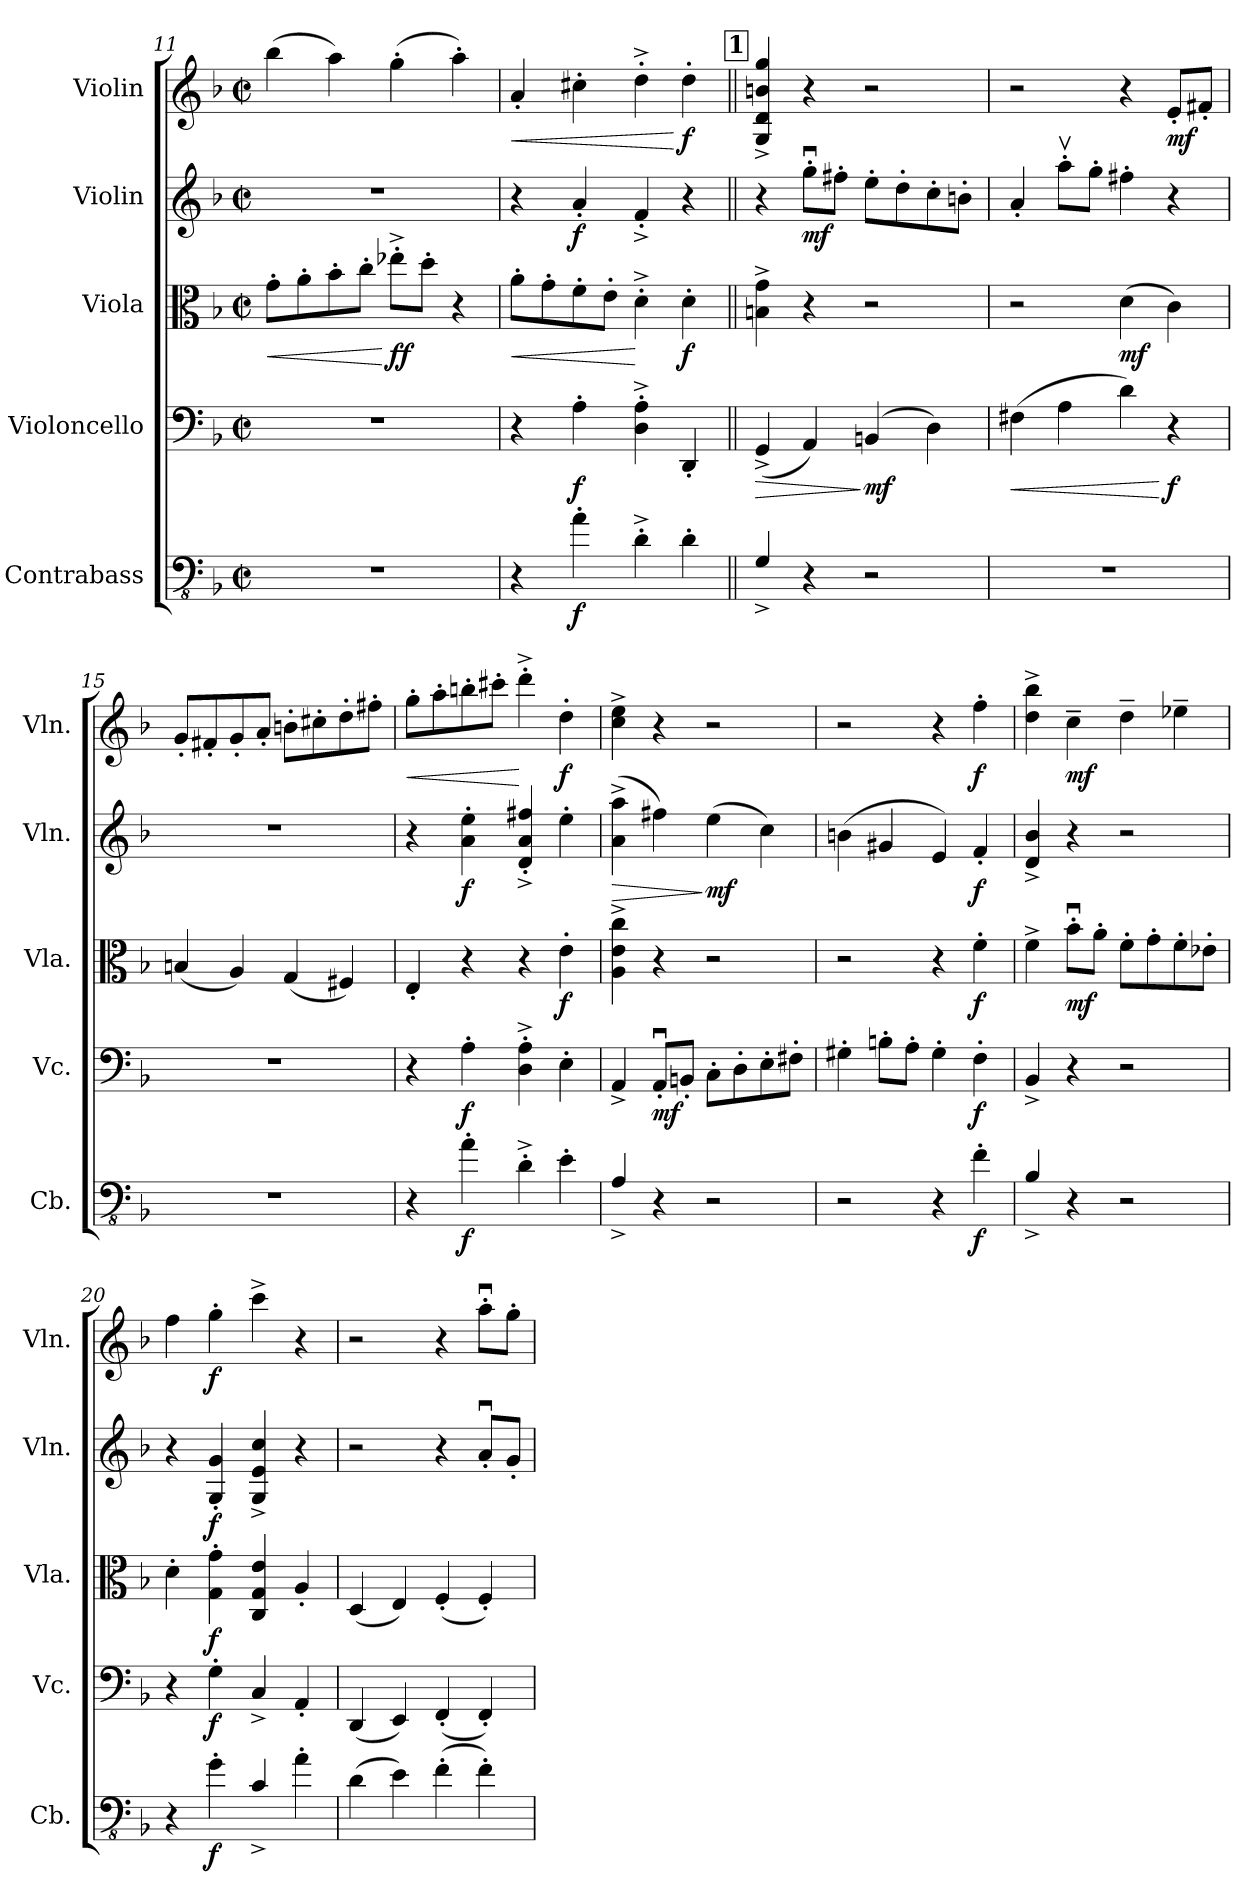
**kern	**dynam	**kern	**dynam	**kern	**dynam	**kern	**dynam	**kern	**dynam
*part5	*part5	*part4	*part4	*part3	*part3	*part2	*part2	*part1	*part1
*staff5	*staff5	*staff4	*staff4	*staff3	*staff3	*staff2	*staff2	*staff1	*staff1
*I"Contrabass	*	*I"Violoncello	*	*I"Viola	*	*I"Violin	*	*I"Violin	*
*I'Cb.	*	*I'Vc.	*	*I'Vla.	*	*I'Vln.	*	*I'Vln.	*
*clefFv4	*	*clefF4	*	*clefC3	*	*clefG2	*	*clefG2	*
*ITrd7c12	*	*	*	*	*	*	*	*	*
*k[b-]	*	*k[b-]	*	*k[b-]	*	*k[b-]	*	*k[b-]	*
*M2/2	*	*M2/2	*	*M2/2	*	*M2/2	*	*M2/2	*
*met(c|)	*	*met(c|)	*	*met(c|)	*	*met(c|)	*	*met(c|)	*
=11	=11	=11	=11	=11	=11	=11	=11	=11	=11
!	!	!	!	!	!LO:HP:b	!	!	!	!
1r	.	1r	.	8g'\L	<	1r	.	(4bb-\	.
.	.	.	.	8a'\	.	.	.	.	.
.	.	.	.	8b-'\	.	.	.	4aa\)	.
.	.	.	.	8cc'\J	.	.	.	.	.
!	!	!	!	!	!LO:DY:n=1:b	!	!	!	!
.	.	.	.	8ee-X^'\L	[ ff	.	.	(4gg'\	.
.	.	.	.	8dd'\J	.	.	.	.	.
.	.	.	.	4r	.	.	.	4aa'\)	.
!!LO:PB:g=z
=12	=12	=12	=12	=12	=12	=12	=12	=12	=12
!	!	!	!	!	!LO:HP:b	!	!	!	!LO:HP:b
4r	.	4r	.	8a'\L	<	4r	.	4a'/	<
.	.	.	.	8g'\	.	.	.	.	.
!	!LO:DY:b	!	!LO:DY:b	!	!	!	!LO:DY:b	!	!
4AA'\	f	4A'\	f	8f'\	.	4a'/	f	4cc#X'\	.
.	.	.	.	8e'\J	.	.	.	.	.
4DD^'\	.	4D\^' 4A\^'	.	4d^'\	[	4f^'/	.	4dd^'\	.
!	!	!	!	!	!LO:DY:b	!	!	!	!LO:DY:n=1:b
4DD'\	.	4DD'/	.	4d'\	f	4r	.	4dd'\	[ f
!!LO:REH:place=s1:a:B:fs=14:t=1
=13||	=13||	=13||	=13||	=13||	=13||	=13||	=13||	=13||	=13||
!	!	!	!LO:HP:b	!	!	!	!	!	!
4GGG^/	.	(4GG^/	>	4Bn\^ 4g\^	.	4r	.	4G/^ 4d/^ 4bn/^ 4gg/^	.
!	!	!	!	!	!	!	!LO:DY:b	!	!
4r	.	4AA/)	.	4r	.	8ggu'\L	mf	4r	.
.	.	.	.	.	.	8ff#X'\J	.	.	.
!	!	!	!LO:DY:n=1:b	!	!	!	!	!	!
2r	.	(4BBn/	] mf	2r	.	8ee'\L	.	2r	.
.	.	.	.	.	.	8dd'\	.	.	.
.	.	4D\)	.	.	.	8cc'\	.	.	.
.	.	.	.	.	.	8bn'\J	.	.	.
=14	=14	=14	=14	=14	=14	=14	=14	=14	=14
!	!	!	!LO:HP:b	!	!	!	!	!	!
1r	.	(4F#X\	<	2r	.	4a'/	.	2r	.
.	.	4A\	.	.	.	8aav'\L	.	.	.
.	.	.	.	.	.	8gg'\J	.	.	.
!	!	!	!	!	!LO:DY:b	!	!	!	!
.	.	4d\)	.	(4d\	mf	4ff#X'\	.	4r	.
!	!	!	!LO:DY:n=1:b	!	!	!	!	!	!LO:DY:b
.	.	4r	[ f	4c\)	.	4r	.	8e'/L	mf
.	.	.	.	.	.	.	.	8f#X'/J	.
=15	=15	=15	=15	=15	=15	=15	=15	=15	=15
1r	.	1r	.	(4Bn/	.	1r	.	8g'/L	.
.	.	.	.	.	.	.	.	8f#X'/	.
.	.	.	.	4A/)	.	.	.	8g'/	.
.	.	.	.	.	.	.	.	8a'/J	.
.	.	.	.	(4G/	.	.	.	8bn'\L	.
.	.	.	.	.	.	.	.	8cc#X'\	.
.	.	.	.	4F#X/)	.	.	.	8dd'\	.
.	.	.	.	.	.	.	.	8ff#X'\J	.
!!LO:LB:g=z
=16	=16	=16	=16	=16	=16	=16	=16	=16	=16
!	!	!	!	!	!	!	!	!	!LO:HP:b
4r	.	4r	.	4E'/	.	4r	.	8gg'\L	<
.	.	.	.	.	.	.	.	8aa'\	.
!	!LO:DY:b	!	!LO:DY:b	!	!	!	!LO:DY:b	!	!
4AA'\	f	4A'\	f	4r	.	4a\' 4ee\'	f	8bbn'\	.
.	.	.	.	.	.	.	.	8ccc#X'\J	.
4DD^'\	.	4D\^' 4A\^'	.	4r	.	4d/^' 4a/^' 4ff#X/^'	.	4ddd^'\	[
!	!	!	!	!	!LO:DY:b	!	!	!	!LO:DY:b
4EE'\	.	4E'\	.	4e'\	f	4ee'\	.	4dd'\	f
=17	=17	=17	=17	=17	=17	=17	=17	=17	=17
!	!	!	!	!	!	!	!LO:HP:b	!	!
4AAA^/	.	4AA^/	.	4A\^ 4e\^ 4cc\^	.	(4a\^ 4aa\^	>	4cc\^ 4ee\^	.
!	!	!	!LO:DY:b	!	!	!	!	!	!
4r	.	8AAu'/L	mf	4r	.	4ff#X\)	.	4r	.
.	.	8BBn'/J	.	.	.	.	.	.	.
!	!	!	!	!	!	!	!LO:DY:n=1:b	!	!
2r	.	8C'\L	.	2r	.	(4ee\	] mf	2r	.
.	.	8D'\	.	.	.	.	.	.	.
.	.	8E'\	.	.	.	4cc\)	.	.	.
.	.	8F#X'\J	.	.	.	.	.	.	.
=18	=18	=18	=18	=18	=18	=18	=18	=18	=18
2r	.	4G#X'\	.	2r	.	(4bn\	.	2r	.
.	.	8Bn'\L	.	.	.	4g#X/	.	.	.
.	.	8A'\J	.	.	.	.	.	.	.
4r	.	4G#'\	.	4r	.	4e/)	.	4r	.
!	!LO:DY:b	!	!LO:DY:b	!	!LO:DY:b	!	!LO:DY:b	!	!LO:DY:b
4FF'\	f	4F'\	f	4f'\	f	4f'/	f	4ff'\	f
=19	=19	=19	=19	=19	=19	=19	=19	=19	=19
4BBB-^/	.	4BB-^/	.	4f^\	.	4d/^ 4b-/^	.	4dd\^ 4bb-\^	.
!	!	!	!	!	!LO:DY:b	!	!	!	!LO:DY:b
4r	.	4r	.	8b-u'\L	mf	4r	.	4cc~\	mf
.	.	.	.	8a'\J	.	.	.	.	.
2r	.	2r	.	8f'\L	.	2r	.	4dd~\	.
.	.	.	.	8g'\	.	.	.	.	.
.	.	.	.	8f'\	.	.	.	4ee-X~\	.
.	.	.	.	8e-X'\J	.	.	.	.	.
=20	=20	=20	=20	=20	=20	=20	=20	=20	=20
4r	.	4r	.	4d'\	.	4r	.	4ff\	.
!	!LO:DY:b	!	!LO:DY:b	!	!LO:DY:b	!	!LO:DY:b	!	!LO:DY:b
4GG'\	f	4G'\	f	4G\' 4g\'	f	4G/' 4g/'	f	4gg'\	f
4CC^/	.	4C^/	.	4C/ 4G/ 4e/	.	4G/^ 4e/^ 4cc/^	.	4ccc^\	.
4AA'\	.	4AA'/	.	4A'/	.	4r	.	4r	.
!!LO:PB:g=z
=21	=21	=21	=21	=21	=21	=21	=21	=21	=21
(4DD\	.	(4DD/	.	(4D/	.	2r	.	2r	.
4EE\)	.	4EE/)	.	4E/)	.	.	.	.	.
(4FF'\	.	(4FF'/	.	(4F'/	.	4r	.	4r	.
4FF'\)	.	4FF'/)	.	4F'/)	.	8au'/L	.	8aau'\L	.
.	.	.	.	.	.	8g'/J	.	8gg'\J	.
=	=	=	=	=	=	=	=	=	=
*-	*-	*-	*-	*-	*-	*-	*-	*-	*-
